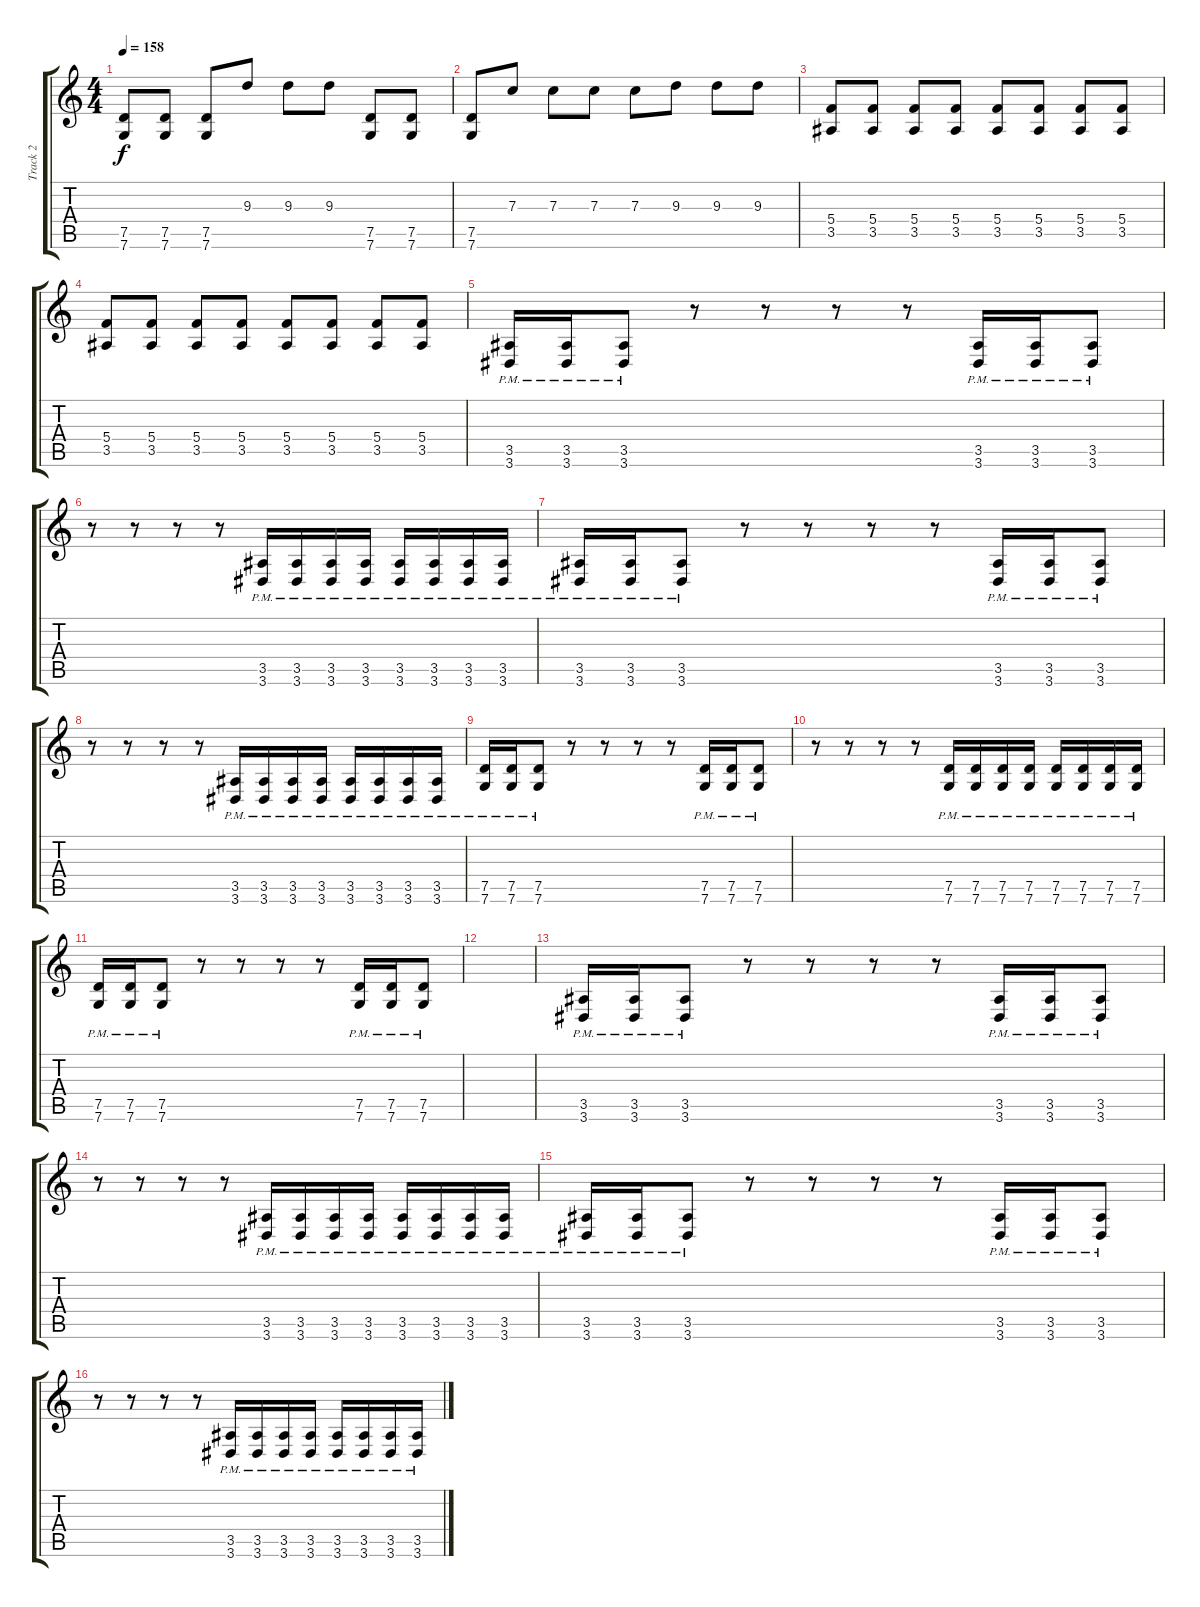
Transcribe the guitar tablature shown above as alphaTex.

\track ("Track 2" "Track 2") {instrument distortionguitar}
\staff {score tabs}
\tuning (D4 A3 F3 C3 G2 C2) {hide}
\ts (4 4)
\tempo 158
\clef g2
\ks c
(7.5 7.6).8{dy f} (7.5 7.6).8 (7.5 7.6).8 9.3.8 9.3.8 9.3.8 (7.5 7.6).8 (7.5 7.6).8 |
(7.5 7.6).8 7.3.8 7.3.8 7.3.8 7.3.8 9.3.8 9.3.8 9.3.8 |
(5.4 3.5).8 (5.4 3.5).8 (5.4 3.5).8 (5.4 3.5).8 (5.4 3.5).8 (5.4 3.5).8 (5.4 3.5).8 (5.4 3.5).8 |
(5.4 3.5).8 (5.4 3.5).8 (5.4 3.5).8 (5.4 3.5).8 (5.4 3.5).8 (5.4 3.5).8 (5.4 3.5).8 (5.4 3.5).8 |
(3.5{pm} 3.6{pm}).16 (3.5{pm} 3.6{pm}).16 (3.5{pm} 3.6{pm}).8 r.8 r.8 r.8 r.8 (3.5{pm} 3.6{pm}).16 (3.5{pm} 3.6{pm}).16 (3.5{pm} 3.6{pm}).8 |
r.8 r.8 r.8 r.8 (3.5{pm} 3.6{pm}).16 (3.5{pm} 3.6{pm}).16 (3.5{pm} 3.6{pm}).16 (3.5{pm} 3.6{pm}).16 (3.5{pm} 3.6{pm}).16 (3.5{pm} 3.6{pm}).16 (3.5{pm} 3.6{pm}).16 (3.5{pm} 3.6{pm}).16 |
(3.5{pm} 3.6{pm}).16 (3.5{pm} 3.6{pm}).16 (3.5{pm} 3.6{pm}).8 r.8 r.8 r.8 r.8 (3.5{pm} 3.6{pm}).16 (3.5{pm} 3.6{pm}).16 (3.5{pm} 3.6{pm}).8 |
r.8 r.8 r.8 r.8 (3.5{pm} 3.6{pm}).16 (3.5{pm} 3.6{pm}).16 (3.5{pm} 3.6{pm}).16 (3.5{pm} 3.6{pm}).16 (3.5{pm} 3.6{pm}).16 (3.5{pm} 3.6{pm}).16 (3.5{pm} 3.6{pm}).16 (3.5{pm} 3.6{pm}).16 |
(7.5{pm} 7.6{pm}).16 (7.5{pm} 7.6{pm}).16 (7.5{pm} 7.6{pm}).8 r.8 r.8 r.8 r.8 (7.5{pm} 7.6{pm}).16 (7.5{pm} 7.6{pm}).16 (7.5{pm} 7.6{pm}).8 |
r.8 r.8 r.8 r.8 (7.5{pm} 7.6{pm}).16 (7.5{pm} 7.6{pm}).16 (7.5{pm} 7.6{pm}).16 (7.5{pm} 7.6{pm}).16 (7.5{pm} 7.6{pm}).16 (7.5{pm} 7.6{pm}).16 (7.5{pm} 7.6{pm}).16 (7.5{pm} 7.6{pm}).16 |
(7.5{pm} 7.6{pm}).16 (7.5{pm} 7.6{pm}).16 (7.5{pm} 7.6{pm}).8 r.8 r.8 r.8 r.8 (7.5{pm} 7.6{pm}).16 (7.5{pm} 7.6{pm}).16 (7.5{pm} 7.6{pm}).8 |
|
(3.5{pm} 3.6{pm}).16 (3.5{pm} 3.6{pm}).16 (3.5{pm} 3.6{pm}).8 r.8 r.8 r.8 r.8 (3.5{pm} 3.6{pm}).16 (3.5{pm} 3.6{pm}).16 (3.5{pm} 3.6{pm}).8 |
r.8 r.8 r.8 r.8 (3.5{pm} 3.6{pm}).16 (3.5{pm} 3.6{pm}).16 (3.5{pm} 3.6{pm}).16 (3.5{pm} 3.6{pm}).16 (3.5{pm} 3.6{pm}).16 (3.5{pm} 3.6{pm}).16 (3.5{pm} 3.6{pm}).16 (3.5{pm} 3.6{pm}).16 |
(3.5{pm} 3.6{pm}).16 (3.5{pm} 3.6{pm}).16 (3.5{pm} 3.6{pm}).8 r.8 r.8 r.8 r.8 (3.5{pm} 3.6{pm}).16 (3.5{pm} 3.6{pm}).16 (3.5{pm} 3.6{pm}).8 |
r.8 r.8 r.8 r.8 (3.5{pm} 3.6{pm}).16 (3.5{pm} 3.6{pm}).16 (3.5{pm} 3.6{pm}).16 (3.5{pm} 3.6{pm}).16 (3.5{pm} 3.6{pm}).16 (3.5{pm} 3.6{pm}).16 (3.5{pm} 3.6{pm}).16 (3.5{pm} 3.6{pm}).16
